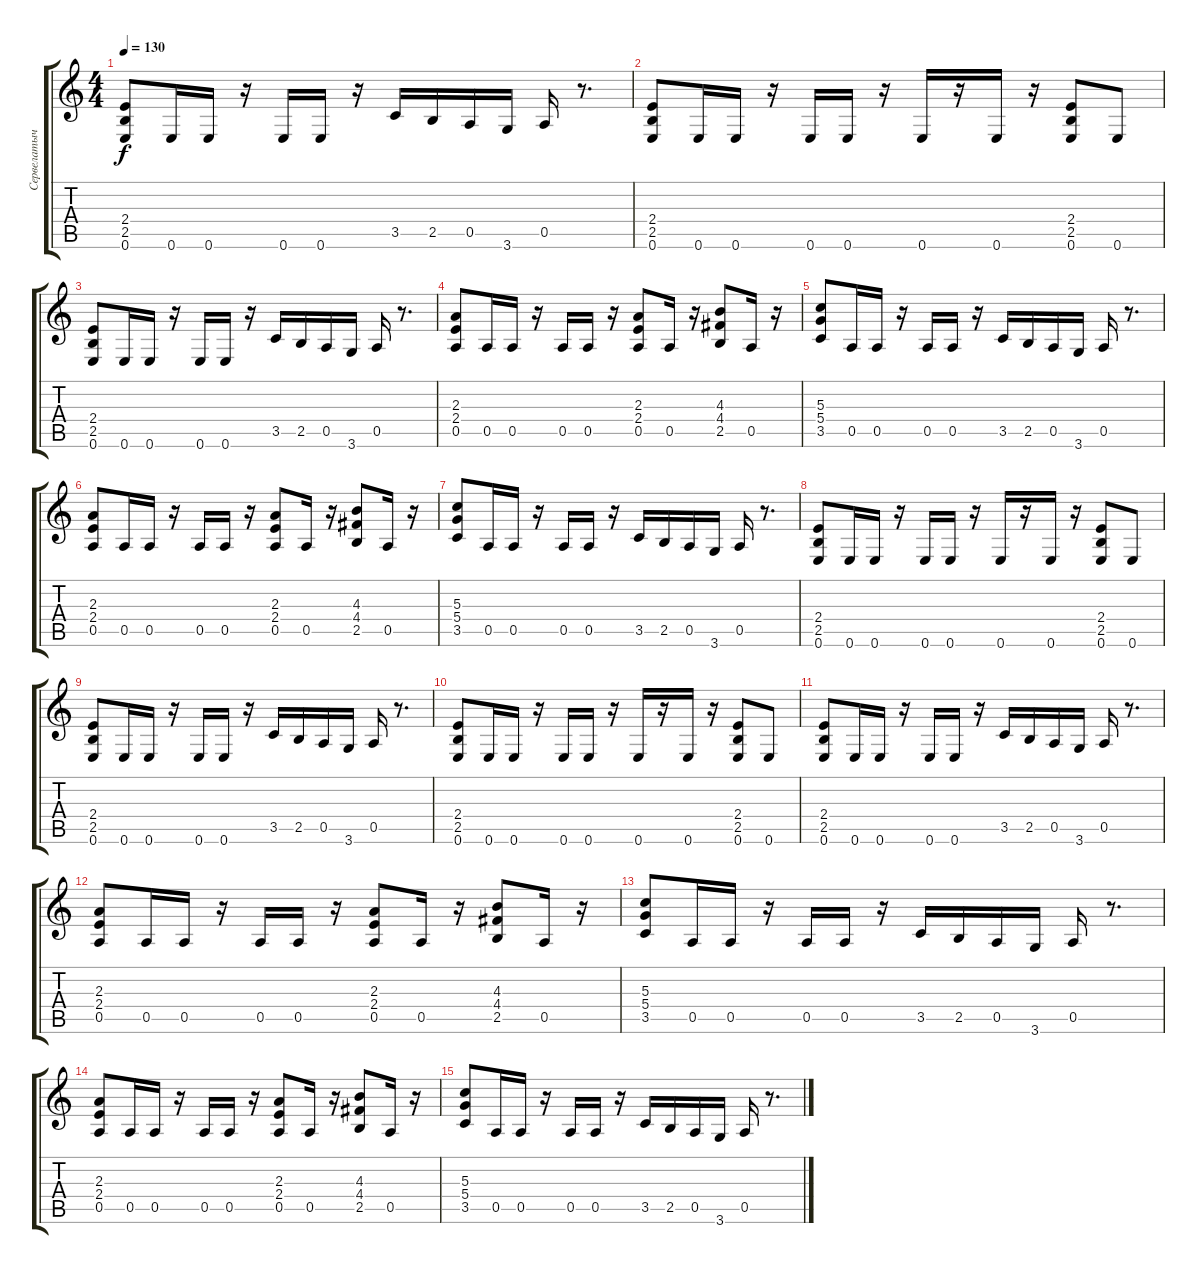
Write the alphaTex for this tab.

\track ("Сервелатыч" "Сервелатыч") {instrument distortionguitar}
\staff {score tabs}
\tuning (E4 B3 G3 D3 A2 E2) {hide}
\ts (4 4)
\tempo 130
\clef g2
\ks c
(2.4 2.5 0.6).8{dy f} 0.6.16 0.6.16 r.16 0.6.16 0.6.16 r.16 3.5.16 2.5.16 0.5.16 3.6.16 0.5.16 r.8{d} |
(2.4 2.5 0.6).8 0.6.16 0.6.16 r.16 0.6.16 0.6.16 r.16 0.6.16 r.16 0.6.16 r.16 (2.4 2.5 0.6).8 0.6.8 |
(2.4 2.5 0.6).8 0.6.16 0.6.16 r.16 0.6.16 0.6.16 r.16 3.5.16 2.5.16 0.5.16 3.6.16 0.5.16 r.8{d} |
(2.3 2.4 0.5).8 0.5.16 0.5.16 r.16 0.5.16 0.5.16 r.16 (2.3 2.4 0.5).8 0.5.16 r.16 (4.3 4.4 2.5).8 0.5.16 r.16 |
(5.3 5.4 3.5).8 0.5.16 0.5.16 r.16 0.5.16 0.5.16 r.16 3.5.16 2.5.16 0.5.16 3.6.16 0.5.16 r.8{d} |
(2.3 2.4 0.5).8 0.5.16 0.5.16 r.16 0.5.16 0.5.16 r.16 (2.3 2.4 0.5).8 0.5.16 r.16 (4.3 4.4 2.5).8 0.5.16 r.16 |
(5.3 5.4 3.5).8 0.5.16 0.5.16 r.16 0.5.16 0.5.16 r.16 3.5.16 2.5.16 0.5.16 3.6.16 0.5.16 r.8{d} |
(2.4 2.5 0.6).8 0.6.16 0.6.16 r.16 0.6.16 0.6.16 r.16 0.6.16 r.16 0.6.16 r.16 (2.4 2.5 0.6).8 0.6.8 |
(2.4 2.5 0.6).8 0.6.16 0.6.16 r.16 0.6.16 0.6.16 r.16 3.5.16 2.5.16 0.5.16 3.6.16 0.5.16 r.8{d} |
(2.4 2.5 0.6).8 0.6.16 0.6.16 r.16 0.6.16 0.6.16 r.16 0.6.16 r.16 0.6.16 r.16 (2.4 2.5 0.6).8 0.6.8 |
(2.4 2.5 0.6).8 0.6.16 0.6.16 r.16 0.6.16 0.6.16 r.16 3.5.16 2.5.16 0.5.16 3.6.16 0.5.16 r.8{d} |
(2.3 2.4 0.5).8 0.5.16 0.5.16 r.16 0.5.16 0.5.16 r.16 (2.3 2.4 0.5).8 0.5.16 r.16 (4.3 4.4 2.5).8 0.5.16 r.16 |
(5.3 5.4 3.5).8 0.5.16 0.5.16 r.16 0.5.16 0.5.16 r.16 3.5.16 2.5.16 0.5.16 3.6.16 0.5.16 r.8{d} |
(2.3 2.4 0.5).8 0.5.16 0.5.16 r.16 0.5.16 0.5.16 r.16 (2.3 2.4 0.5).8 0.5.16 r.16 (4.3 4.4 2.5).8 0.5.16 r.16 |
(5.3 5.4 3.5).8 0.5.16 0.5.16 r.16 0.5.16 0.5.16 r.16 3.5.16 2.5.16 0.5.16 3.6.16 0.5.16 r.8{d}
